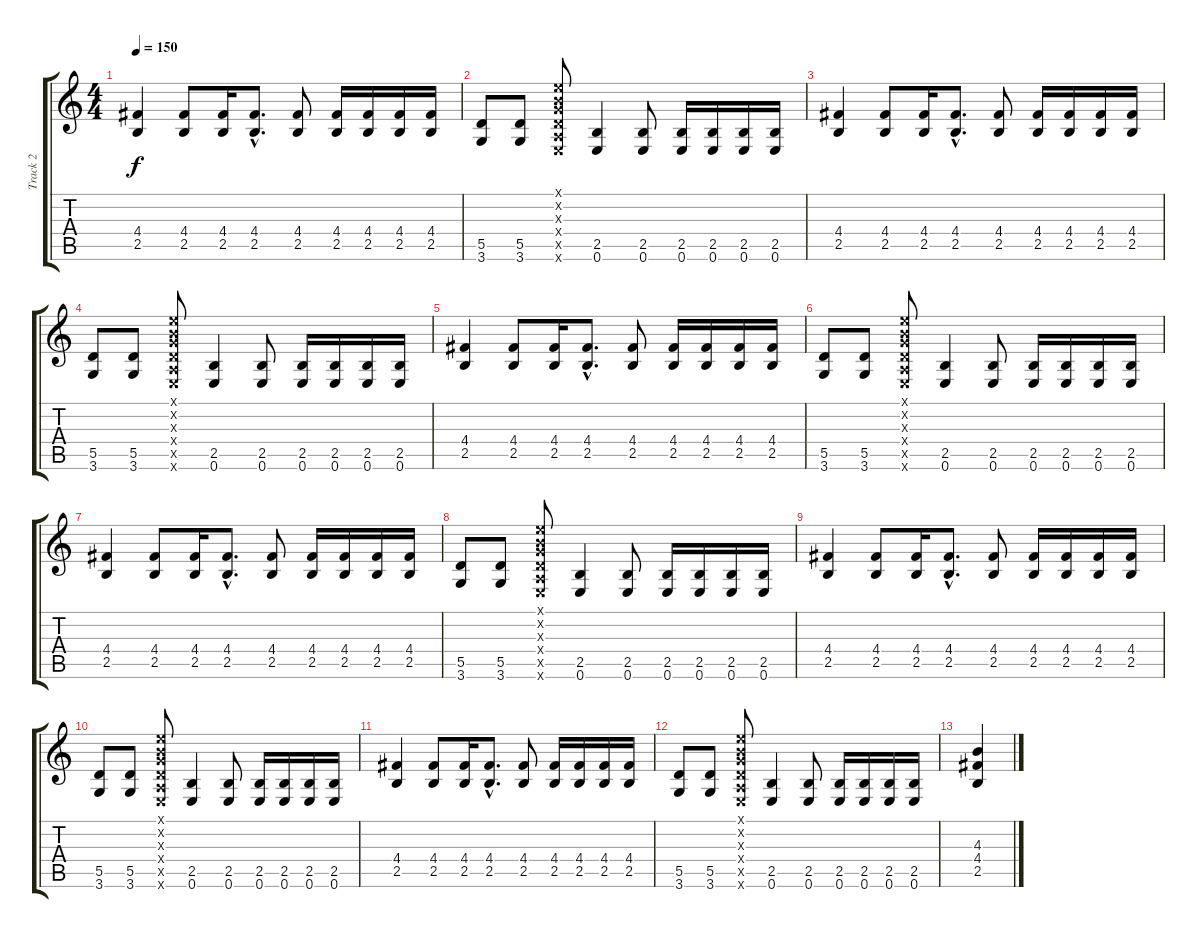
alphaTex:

\track ("Track 2" "Track 2") {instrument overdrivenguitar}
\staff {score tabs}
\tuning (E4 B3 G3 D3 A2 E2) {hide}
\ts (4 4)
\tempo 150
\clef g2
\ks c
(4.4 2.5).4{dy f} (4.4 2.5).8 (4.4 2.5).16 (4.4{hac} 2.5{hac}).8{d} (4.4 2.5).8 (4.4 2.5).16 (4.4 2.5).16 (4.4 2.5).16 (4.4 2.5).16 |
(5.5 3.6).8 (5.5 3.6).8 (0.1{x} 0.2{x} 0.3{x} 0.4{x} 0.5{x} 0.6{x}).8 (2.5 0.6).4 (2.5 0.6).8 (2.5 0.6).16 (2.5 0.6).16 (2.5 0.6).16 (2.5 0.6).16 |
(4.4 2.5).4 (4.4 2.5).8 (4.4 2.5).16 (4.4{hac} 2.5{hac}).8{d} (4.4 2.5).8 (4.4 2.5).16 (4.4 2.5).16 (4.4 2.5).16 (4.4 2.5).16 |
(5.5 3.6).8 (5.5 3.6).8 (0.1{x} 0.2{x} 0.3{x} 0.4{x} 0.5{x} 0.6{x}).8 (2.5 0.6).4 (2.5 0.6).8 (2.5 0.6).16 (2.5 0.6).16 (2.5 0.6).16 (2.5 0.6).16 |
(4.4 2.5).4 (4.4 2.5).8 (4.4 2.5).16 (4.4{hac} 2.5{hac}).8{d} (4.4 2.5).8 (4.4 2.5).16 (4.4 2.5).16 (4.4 2.5).16 (4.4 2.5).16 |
(5.5 3.6).8 (5.5 3.6).8 (0.1{x} 0.2{x} 0.3{x} 0.4{x} 0.5{x} 0.6{x}).8 (2.5 0.6).4 (2.5 0.6).8 (2.5 0.6).16 (2.5 0.6).16 (2.5 0.6).16 (2.5 0.6).16 |
(4.4 2.5).4 (4.4 2.5).8 (4.4 2.5).16 (4.4{hac} 2.5{hac}).8{d} (4.4 2.5).8 (4.4 2.5).16 (4.4 2.5).16 (4.4 2.5).16 (4.4 2.5).16 |
(5.5 3.6).8 (5.5 3.6).8 (0.1{x} 0.2{x} 0.3{x} 0.4{x} 0.5{x} 0.6{x}).8 (2.5 0.6).4 (2.5 0.6).8 (2.5 0.6).16 (2.5 0.6).16 (2.5 0.6).16 (2.5 0.6).16 |
(4.4 2.5).4 (4.4 2.5).8 (4.4 2.5).16 (4.4{hac} 2.5{hac}).8{d} (4.4 2.5).8 (4.4 2.5).16 (4.4 2.5).16 (4.4 2.5).16 (4.4 2.5).16 |
(5.5 3.6).8 (5.5 3.6).8 (0.1{x} 0.2{x} 0.3{x} 0.4{x} 0.5{x} 0.6{x}).8 (2.5 0.6).4 (2.5 0.6).8 (2.5 0.6).16 (2.5 0.6).16 (2.5 0.6).16 (2.5 0.6).16 |
(4.4 2.5).4 (4.4 2.5).8 (4.4 2.5).16 (4.4{hac} 2.5{hac}).8{d} (4.4 2.5).8 (4.4 2.5).16 (4.4 2.5).16 (4.4 2.5).16 (4.4 2.5).16 |
(5.5 3.6).8 (5.5 3.6).8 (0.1{x} 0.2{x} 0.3{x} 0.4{x} 0.5{x} 0.6{x}).8 (2.5 0.6).4 (2.5 0.6).8 (2.5 0.6).16 (2.5 0.6).16 (2.5 0.6).16 (2.5 0.6).16 |
(4.3 4.4 2.5).4
